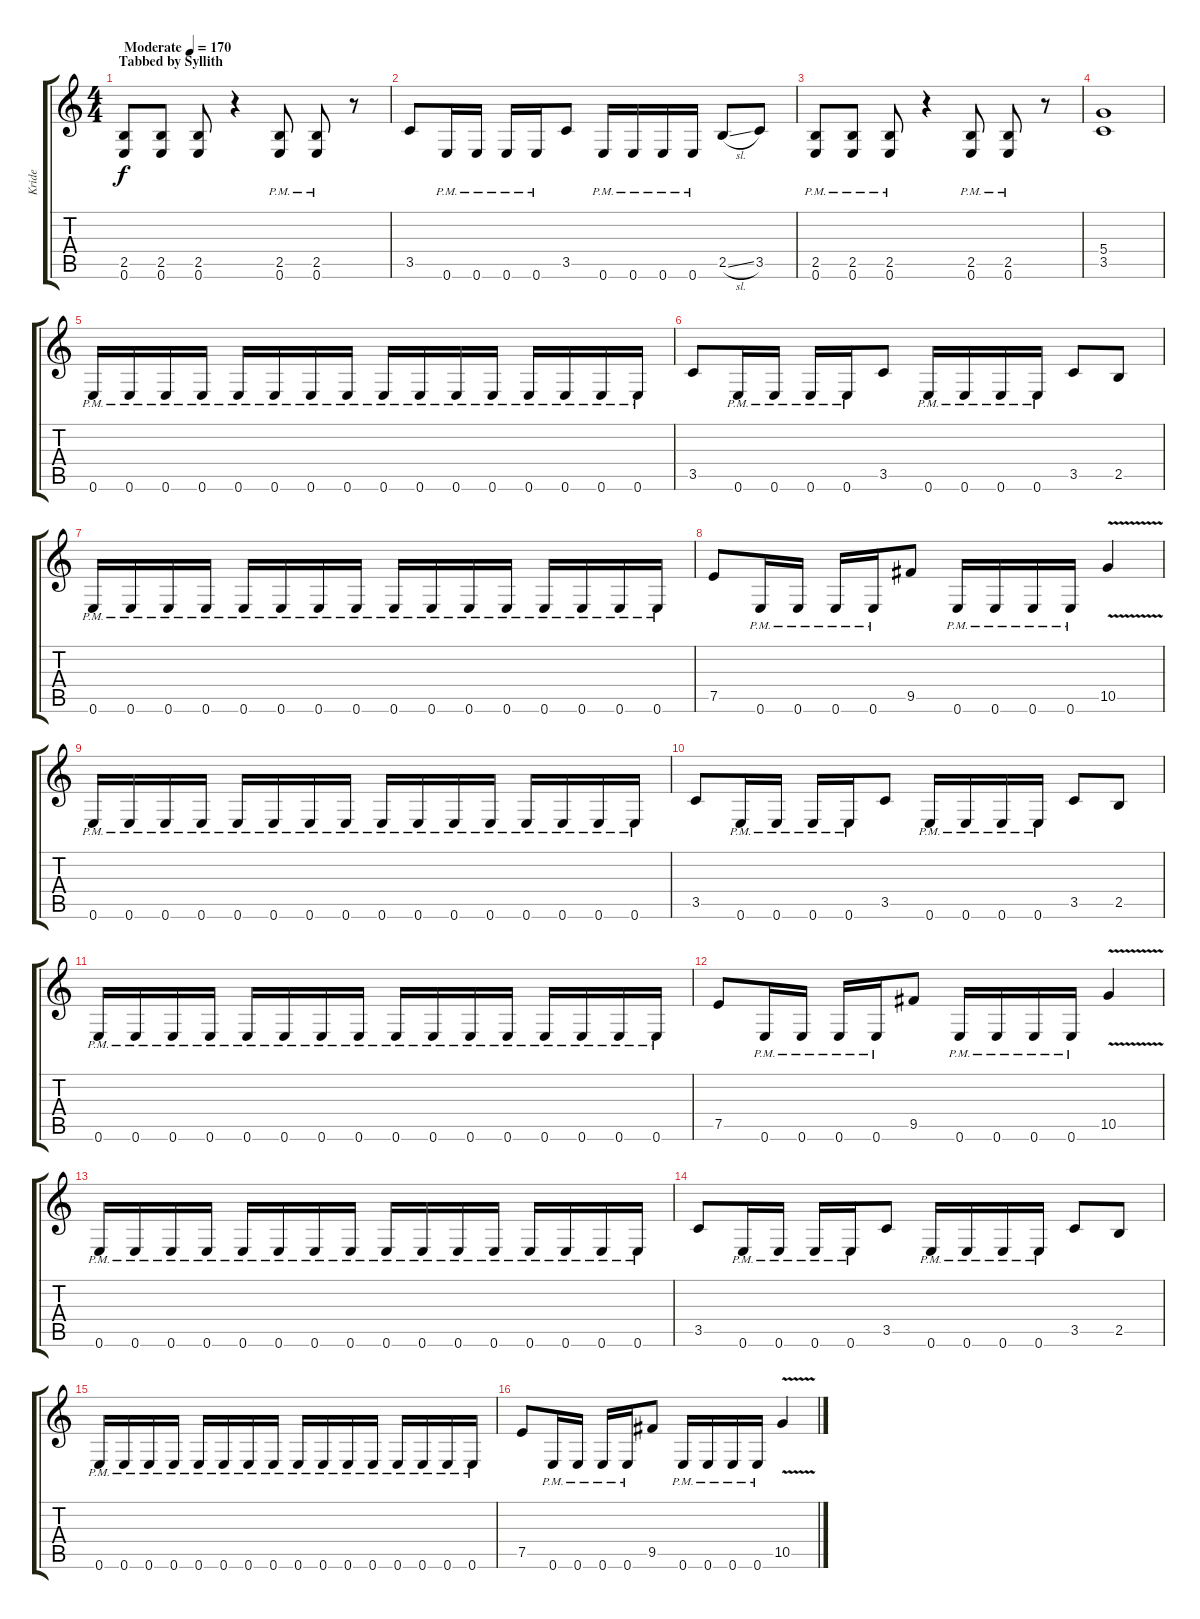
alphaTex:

\track ("Kride" "Kride") {instrument distortionguitar}
\staff {score tabs}
\tuning (E4 B3 G3 D3 A2 E2) {hide}
\ts (4 4)
\section ("" "Tabbed by Syllith")
\tempo (170 "Moderate")
\clef g2
\ks c
(2.5 0.6).8{txt "" dy f instrument distortionguitar} (2.5 0.6).8 (2.5 0.6).8 r.4 (2.5{pm} 0.6{pm}).8 (2.5{pm} 0.6{pm}).8 r.8 |
3.5.8 0.6{pm}.16 0.6{pm}.16 0.6{pm}.16 0.6{pm}.16 3.5.8 0.6{pm}.16 0.6{pm}.16 0.6{pm}.16 0.6{pm}.16 2.5{sl}.8 3.5.8 |
(2.5{pm} 0.6{pm}).8 (2.5{pm} 0.6{pm}).8 (2.5{pm} 0.6{pm}).8 r.4 (2.5{pm} 0.6{pm}).8 (2.5{pm} 0.6{pm}).8 r.8 |
(5.4 3.5).1 |
0.6{pm}.16 0.6{pm}.16 0.6{pm}.16 0.6{pm}.16 0.6{pm}.16 0.6{pm}.16 0.6{pm}.16 0.6{pm}.16 0.6{pm}.16 0.6{pm}.16 0.6{pm}.16 0.6{pm}.16 0.6{pm}.16 0.6{pm}.16 0.6{pm}.16 0.6{pm}.16 |
3.5.8 0.6{pm}.16 0.6{pm}.16 0.6{pm}.16 0.6{pm}.16 3.5.8 0.6{pm}.16 0.6{pm}.16 0.6{pm}.16 0.6{pm}.16 3.5.8 2.5.8 |
0.6{pm}.16 0.6{pm}.16 0.6{pm}.16 0.6{pm}.16 0.6{pm}.16 0.6{pm}.16 0.6{pm}.16 0.6{pm}.16 0.6{pm}.16 0.6{pm}.16 0.6{pm}.16 0.6{pm}.16 0.6{pm}.16 0.6{pm}.16 0.6{pm}.16 0.6{pm}.16 |
7.5.8 0.6{pm}.16 0.6{pm}.16 0.6{pm}.16 0.6{pm}.16 9.5.8 0.6{pm}.16 0.6{pm}.16 0.6{pm}.16 0.6{pm}.16 10.5{v}.4 |
0.6{pm}.16 0.6{pm}.16 0.6{pm}.16 0.6{pm}.16 0.6{pm}.16 0.6{pm}.16 0.6{pm}.16 0.6{pm}.16 0.6{pm}.16 0.6{pm}.16 0.6{pm}.16 0.6{pm}.16 0.6{pm}.16 0.6{pm}.16 0.6{pm}.16 0.6{pm}.16 |
3.5.8 0.6{pm}.16 0.6{pm}.16 0.6{pm}.16 0.6{pm}.16 3.5.8 0.6{pm}.16 0.6{pm}.16 0.6{pm}.16 0.6{pm}.16 3.5.8 2.5.8 |
0.6{pm}.16 0.6{pm}.16 0.6{pm}.16 0.6{pm}.16 0.6{pm}.16 0.6{pm}.16 0.6{pm}.16 0.6{pm}.16 0.6{pm}.16 0.6{pm}.16 0.6{pm}.16 0.6{pm}.16 0.6{pm}.16 0.6{pm}.16 0.6{pm}.16 0.6{pm}.16 |
7.5.8 0.6{pm}.16 0.6{pm}.16 0.6{pm}.16 0.6{pm}.16 9.5.8 0.6{pm}.16 0.6{pm}.16 0.6{pm}.16 0.6{pm}.16 10.5{v}.4 |
0.6{pm}.16 0.6{pm}.16 0.6{pm}.16 0.6{pm}.16 0.6{pm}.16 0.6{pm}.16 0.6{pm}.16 0.6{pm}.16 0.6{pm}.16 0.6{pm}.16 0.6{pm}.16 0.6{pm}.16 0.6{pm}.16 0.6{pm}.16 0.6{pm}.16 0.6{pm}.16 |
3.5.8 0.6{pm}.16 0.6{pm}.16 0.6{pm}.16 0.6{pm}.16 3.5.8 0.6{pm}.16 0.6{pm}.16 0.6{pm}.16 0.6{pm}.16 3.5.8 2.5.8 |
0.6{pm}.16 0.6{pm}.16 0.6{pm}.16 0.6{pm}.16 0.6{pm}.16 0.6{pm}.16 0.6{pm}.16 0.6{pm}.16 0.6{pm}.16 0.6{pm}.16 0.6{pm}.16 0.6{pm}.16 0.6{pm}.16 0.6{pm}.16 0.6{pm}.16 0.6{pm}.16 |
7.5.8 0.6{pm}.16 0.6{pm}.16 0.6{pm}.16 0.6{pm}.16 9.5.8 0.6{pm}.16 0.6{pm}.16 0.6{pm}.16 0.6{pm}.16 10.5{v}.4
